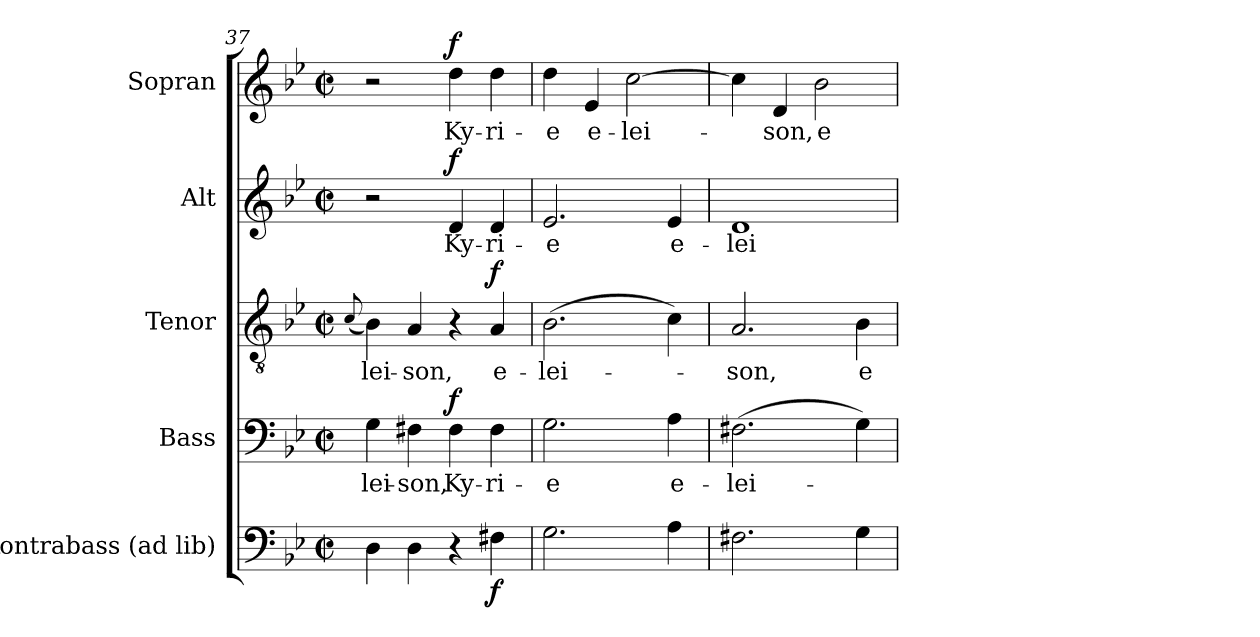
**kern	**dynam	**kern	**text	**dynam	**kern	**text	**dynam	**kern	**text	**dynam	**kern	**text	**dynam
*part5	*part5	*part4	*part4	*part4	*part3	*part3	*part3	*part2	*part2	*part2	*part1	*part1	*part1
*staff5	*staff5	*staff4	*staff4	*staff4	*staff3	*staff3	*staff3	*staff2	*staff2	*staff2	*staff1	*staff1	*staff1
*I"Kontrabass (ad lib)	*	*I"Bass	*	*	*I"Tenor	*	*	*I"Alt	*	*	*I"Sopran	*	*
*I'Kb.	*	*I'B.	*	*	*I'T.	*	*	*I'A.	*	*	*I'S.	*	*
*clefF4	*	*clefF4	*	*	*clefGv2	*	*	*clefG2	*	*	*clefG2	*	*
*ITrd7c12	*	*	*	*	*	*	*	*	*	*	*	*	*
*k[b-e-]	*	*k[b-e-]	*	*	*k[b-e-]	*	*	*k[b-e-]	*	*	*k[b-e-]	*	*
*B-:	*	*B-:	*	*	*B-:	*	*	*B-:	*	*	*B-:	*	*
*M2/2	*	*M2/2	*	*	*M2/2	*	*	*M2/2	*	*	*M2/2	*	*
*met(c|)	*	*met(c|)	*	*	*met(c|)	*	*	*met(c|)	*	*	*met(c|)	*	*
=37	=37	=37	=37	=37	=37	=37	=37	=37	=37	=37	=37	=37	=37
.	.	.	.	.	(<8qqc/	.	.	.	.	.	.	.	.
!	!	!	!LO:LY:b	!	!	!LO:LY:b	!	!	!	!	!	!	!
4DD\	.	4G\	-lei-	.	4B-\)	-lei-	.	2r	.	.	2r	.	.
!	!	!	!LO:LY:b	!	!	!LO:LY:b	!	!	!	!	!	!	!
4DD\	.	4F#X\	-son,	.	4A/	-son,	.	.	.	.	.	.	.
!	!	!	!LO:LY:b	!LO:DY:a	!	!	!	!	!LO:LY:b	!LO:DY:a	!	!LO:LY:b	!LO:DY:a
4r	.	4F#\	Ky-	f	4r	.	.	4d/	Ky-	f	4dd\	Ky-	f
!	!LO:DY:b	!	!LO:LY:b	!	!	!LO:LY:b	!LO:DY:a	!	!LO:LY:b	!	!	!LO:LY:b	!
4FF#X\	f	4F#\	-ri-	.	4A/	e-	f	4d/	-ri-	.	4dd\	-ri-	.
=38	=38	=38	=38	=38	=38	=38	=38	=38	=38	=38	=38	=38	=38
!	!	!	!LO:LY:b	!	!	!LO:LY:b	!	!	!LO:LY:b	!	!	!LO:LY:b	!
2.GG\	.	2.G\	-e	.	(>2.B-\	-lei-	.	2.e-/	-e	.	4dd\	-e	.
!	!	!	!	!	!	!	!	!	!	!	!	!LO:LY:b	!
.	.	.	.	.	.	.	.	.	.	.	4e-/	e-	.
!	!	!	!	!	!	!	!	!	!	!	!	!LO:LY:b	!
.	.	.	.	.	.	.	.	.	.	.	[2cc\	-lei-	.
!	!	!	!LO:LY:b	!	!	!	!	!	!LO:LY:b	!	!	!	!
4AA\	.	4A\	e-	.	4c\)	.	.	4e-/	e-	.	.	.	.
!!LO:PB:g=z
=39	=39	=39	=39	=39	=39	=39	=39	=39	=39	=39	=39	=39	=39
!	!	!	!LO:LY:b	!	!	!LO:LY:b	!	!	!LO:LY:b	!	!	!	!
2.FF#X\	.	(>2.F#X\	-lei-	.	2.A/	-son,	.	1d	-lei-	.	4cc\]	.	.
!	!	!	!	!	!	!	!	!	!	!	!	!LO:LY:b	!
.	.	.	.	.	.	.	.	.	.	.	4d/	-son,	.
!	!	!	!	!	!	!	!	!	!	!	!	!LO:LY:b	!
.	.	.	.	.	.	.	.	.	.	.	2b-\	e-	.
!	!	!	!	!	!	!LO:LY:b	!	!	!	!	!	!	!
4GG\	.	4G\)	.	.	4B-\	e-	.	.	.	.	.	.	.
=	=	=	=	=	=	=	=	=	=	=	=	=	=
*-	*-	*-	*-	*-	*-	*-	*-	*-	*-	*-	*-	*-	*-
